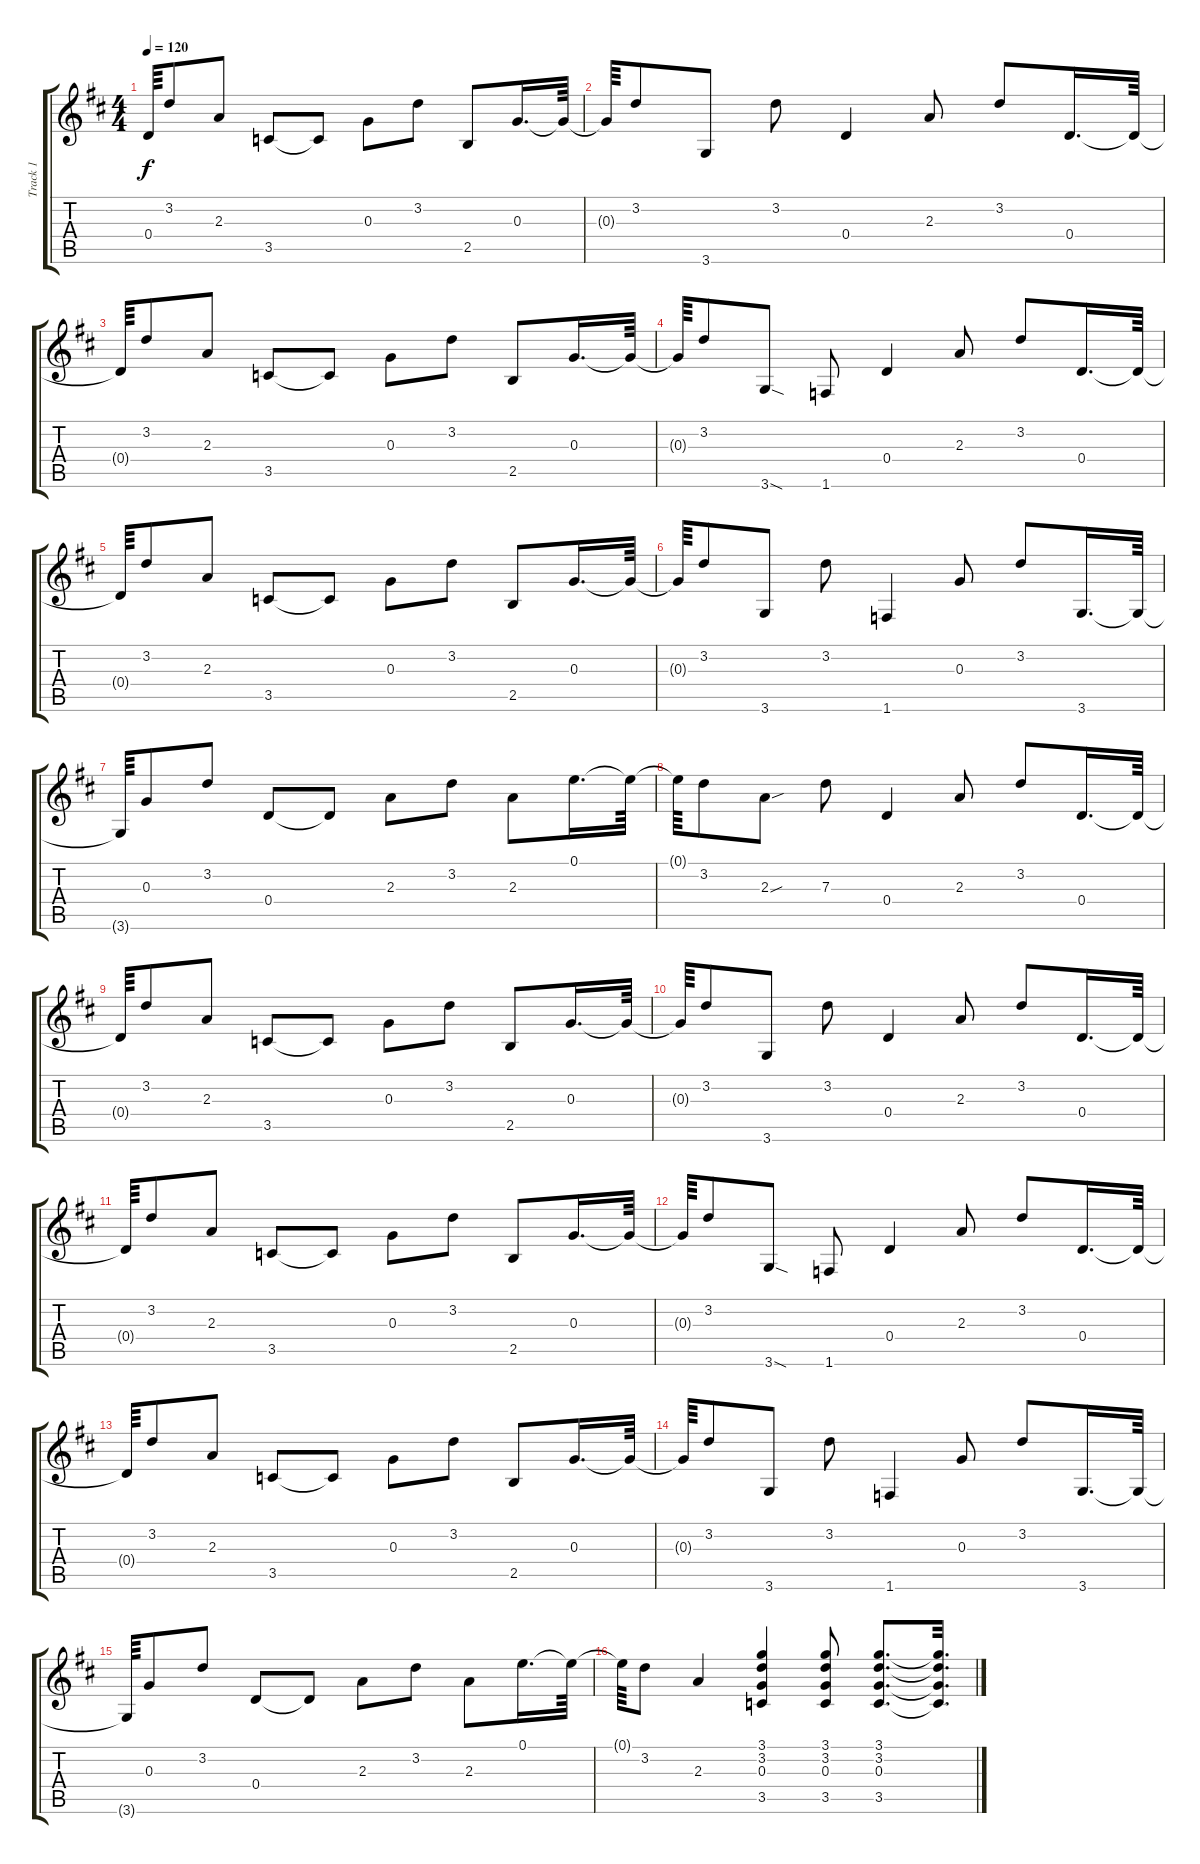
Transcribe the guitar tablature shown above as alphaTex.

\track ("Track 1" "Track 1") {instrument acousticguitarsteel}
\staff {score tabs}
\tuning (E4 B3 G3 D3 A2 E2) {hide}
\ts (4 4)
\tempo 120
\clef g2
\ks d
0.4{t}.64{dy f} 3.2.8 2.3.8 3.5.8 3.5{t}.8 0.3.8 3.2.8 2.5.8 0.3.16{d} 0.3{t}.64 |
0.3{t}.64 3.2.8 3.6.8 3.2.8 0.4.4 2.3.8 3.2.8 0.4.16{d} 0.4{t}.64 |
0.4{t}.64 3.2.8 2.3.8 3.5.8 3.5{t}.8 0.3.8 3.2.8 2.5.8 0.3.16{d} 0.3{t}.64 |
0.3{t}.64 3.2.8 3.6{sod}.8 1.6.8 0.4.4 2.3.8 3.2.8 0.4.16{d} 0.4{t}.64 |
0.4{t}.64 3.2.8 2.3.8 3.5.8 3.5{t}.8 0.3.8 3.2.8 2.5.8 0.3.16{d} 0.3{t}.64 |
0.3{t}.64 3.2.8 3.6.8 3.2.8 1.6.4 0.3.8 3.2.8 3.6.16{d} 3.6{t}.64 |
3.6{t}.64 0.3.8 3.2.8 0.4.8 0.4{t}.8 2.3.8 3.2.8 2.3.8 0.1.16{d} 0.1{t}.64 |
0.1{t}.64 3.2.8 2.3{sou}.8 7.3.8 0.4.4 2.3.8 3.2.8 0.4.16{d} 0.4{t}.64 |
0.4{t}.64 3.2.8 2.3.8 3.5.8 3.5{t}.8 0.3.8 3.2.8 2.5.8 0.3.16{d} 0.3{t}.64 |
0.3{t}.64 3.2.8 3.6.8 3.2.8 0.4.4 2.3.8 3.2.8 0.4.16{d} 0.4{t}.64 |
0.4{t}.64 3.2.8 2.3.8 3.5.8 3.5{t}.8 0.3.8 3.2.8 2.5.8 0.3.16{d} 0.3{t}.64 |
0.3{t}.64 3.2.8 3.6{sod}.8 1.6.8 0.4.4 2.3.8 3.2.8 0.4.16{d} 0.4{t}.64 |
0.4{t}.64 3.2.8 2.3.8 3.5.8 3.5{t}.8 0.3.8 3.2.8 2.5.8 0.3.16{d} 0.3{t}.64 |
0.3{t}.64 3.2.8 3.6.8 3.2.8 1.6.4 0.3.8 3.2.8 3.6.16{d} 3.6{t}.64 |
3.6{t}.64 0.3.8 3.2.8 0.4.8 0.4{t}.8 2.3.8 3.2.8 2.3.8 0.1.16{d} 0.1{t}.64 |
0.1{t}.64 3.2.8 2.3.4 (3.1 3.2 0.3 3.5).4 (3.1 3.2 0.3 3.5).8 (3.1 3.2 0.3 3.5).8{d} (3.1{t} 3.2{t} 0.3{t} 3.5{t}).32{d}
